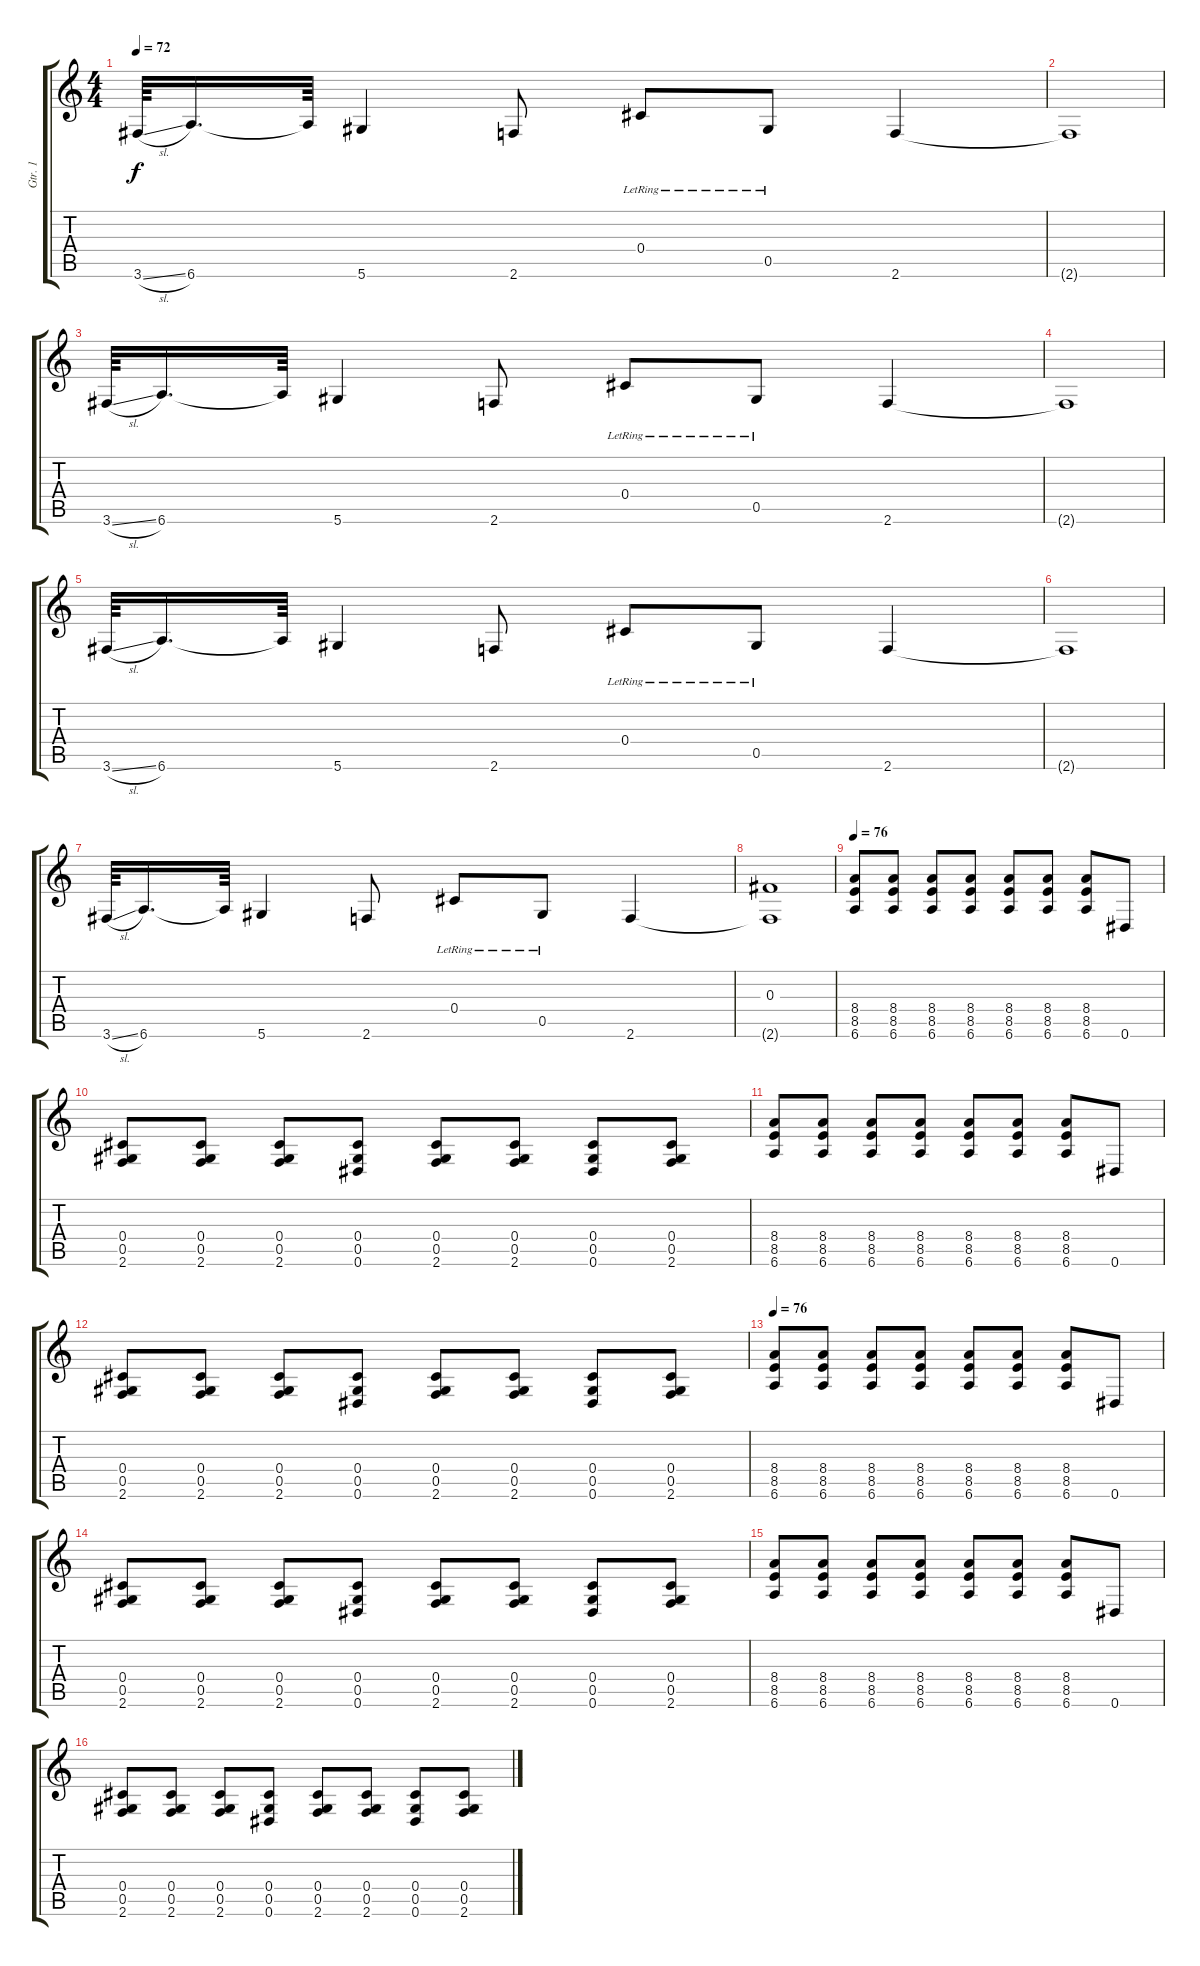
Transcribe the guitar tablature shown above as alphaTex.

\track ("Gtr. 1" "Gtr. 1") {instrument electricguitarjazz}
\staff {score tabs}
\tuning (Eb4 Bb3 Gb3 Db3 Ab2 Eb2) {hide}
\ts (4 4)
\tempo 72
\clef g2
\ks c
3.6{sl}.64{dy f} 6.6.16{d} 6.6{t}.64 5.6.4 2.6.8 0.4{lr}.8 0.5{lr}.8 2.6.4 |
2.6{t}.1 |
3.6{sl}.64 6.6.16{d} 6.6{t}.64 5.6.4 2.6.8 0.4{lr}.8 0.5{lr}.8 2.6.4 |
2.6{t}.1 |
3.6{sl}.64 6.6.16{d} 6.6{t}.64 5.6.4 2.6.8 0.4{lr}.8 0.5{lr}.8 2.6.4 |
2.6{t}.1 |
3.6{sl}.64 6.6.16{d} 6.6{t}.64 5.6.4 2.6.8 0.4{lr}.8 0.5{lr}.8 2.6.4 |
(0.3 2.6{t}).1 |
\tempo 76
(8.4 8.5 6.6).8{instrument overdrivenguitar} (8.4 8.5 6.6).8{instrument overdrivenguitar} (8.4 8.5 6.6).8{instrument overdrivenguitar} (8.4 8.5 6.6).8{instrument overdrivenguitar} (8.4 8.5 6.6).8{instrument overdrivenguitar} (8.4 8.5 6.6).8{instrument overdrivenguitar} (8.4 8.5 6.6).8{instrument overdrivenguitar} 0.6.8{instrument overdrivenguitar} |
(0.4 0.5 2.6).8 (0.4 0.5 2.6).8 (0.4 0.5 2.6).8 (0.4 0.5 0.6).8 (0.4 0.5 2.6).8 (0.4 0.5 2.6).8 (0.4 0.5 0.6).8 (0.4 0.5 2.6).8 |
(8.4 8.5 6.6).8{instrument overdrivenguitar} (8.4 8.5 6.6).8{instrument overdrivenguitar} (8.4 8.5 6.6).8{instrument overdrivenguitar} (8.4 8.5 6.6).8{instrument overdrivenguitar} (8.4 8.5 6.6).8{instrument overdrivenguitar} (8.4 8.5 6.6).8{instrument overdrivenguitar} (8.4 8.5 6.6).8{instrument overdrivenguitar} 0.6.8{instrument overdrivenguitar} |
(0.4 0.5 2.6).8 (0.4 0.5 2.6).8 (0.4 0.5 2.6).8 (0.4 0.5 0.6).8 (0.4 0.5 2.6).8 (0.4 0.5 2.6).8 (0.4 0.5 0.6).8 (0.4 0.5 2.6).8 |
\tempo 76
(8.4 8.5 6.6).8{instrument overdrivenguitar} (8.4 8.5 6.6).8{instrument overdrivenguitar} (8.4 8.5 6.6).8{instrument overdrivenguitar} (8.4 8.5 6.6).8{instrument overdrivenguitar} (8.4 8.5 6.6).8{instrument overdrivenguitar} (8.4 8.5 6.6).8{instrument overdrivenguitar} (8.4 8.5 6.6).8{instrument overdrivenguitar} 0.6.8{instrument overdrivenguitar} |
(0.4 0.5 2.6).8 (0.4 0.5 2.6).8 (0.4 0.5 2.6).8 (0.4 0.5 0.6).8 (0.4 0.5 2.6).8 (0.4 0.5 2.6).8 (0.4 0.5 0.6).8 (0.4 0.5 2.6).8 |
(8.4 8.5 6.6).8{instrument overdrivenguitar} (8.4 8.5 6.6).8{instrument overdrivenguitar} (8.4 8.5 6.6).8{instrument overdrivenguitar} (8.4 8.5 6.6).8{instrument overdrivenguitar} (8.4 8.5 6.6).8{instrument overdrivenguitar} (8.4 8.5 6.6).8{instrument overdrivenguitar} (8.4 8.5 6.6).8{instrument overdrivenguitar} 0.6.8{instrument overdrivenguitar} |
(0.4 0.5 2.6).8 (0.4 0.5 2.6).8 (0.4 0.5 2.6).8 (0.4 0.5 0.6).8 (0.4 0.5 2.6).8 (0.4 0.5 2.6).8 (0.4 0.5 0.6).8 (0.4 0.5 2.6).8
